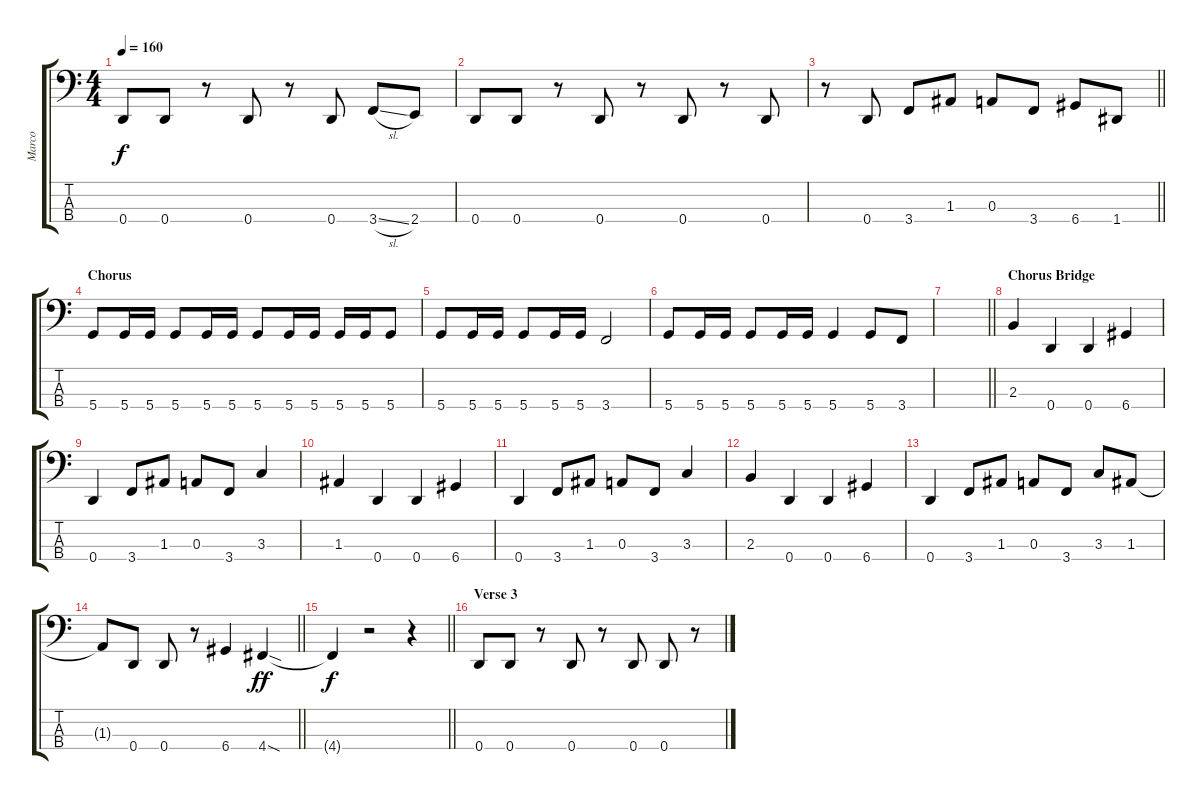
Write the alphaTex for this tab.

\track ("Marco" "Marco") {instrument electricbasspick}
\staff {score tabs}
\tuning (G2 D2 A1 D1) {hide}
\ts (4 4)
\tempo 160
\clef f4
\ks c
0.4.8{dy f} 0.4.8 r.8 0.4.8 r.8 0.4.8 3.4{sl}.8 2.4.8 |
0.4.8 0.4.8 r.8 0.4.8 r.8 0.4.8 r.8 0.4.8 |
\barLineRight lightlight
r.8 0.4.8 3.4.8 1.3.8 0.3.8 3.4.8 6.4.8 1.4.8 |
\section ("" "Chorus")
5.4.8 5.4.16 5.4.16 5.4.8 5.4.16 5.4.16 5.4.8 5.4.16 5.4.16 5.4.16 5.4.16 5.4.8 |
5.4.8 5.4.16 5.4.16 5.4.8 5.4.16 5.4.16 3.4.2 |
5.4.8 5.4.16 5.4.16 5.4.8 5.4.16 5.4.16 5.4.4 5.4.8 3.4.8 |
\barLineRight lightlight
|
\section ("" "Chorus Bridge")
2.3.4 0.4.4 0.4.4 6.4.4 |
0.4.4 3.4.8 1.3.8 0.3.8 3.4.8 3.3.4 |
1.3.4 0.4.4 0.4.4 6.4.4 |
0.4.4 3.4.8 1.3.8 0.3.8 3.4.8 3.3.4 |
2.3.4 0.4.4 0.4.4 6.4.4 |
0.4.4 3.4.8 1.3.8 0.3.8 3.4.8 3.3.8 1.3.8 |
\barLineRight lightlight
1.3{t}.8 0.4.8 0.4.8 r.8 6.4.4 4.4{sod}.4{dy ff} |
\barLineRight lightlight
4.4{t}.4{dy f} r.2 r.4 |
\section ("" "Verse 3")
0.4.8 0.4.8 r.8 0.4.8 r.8 0.4.8 0.4.8 r.8
